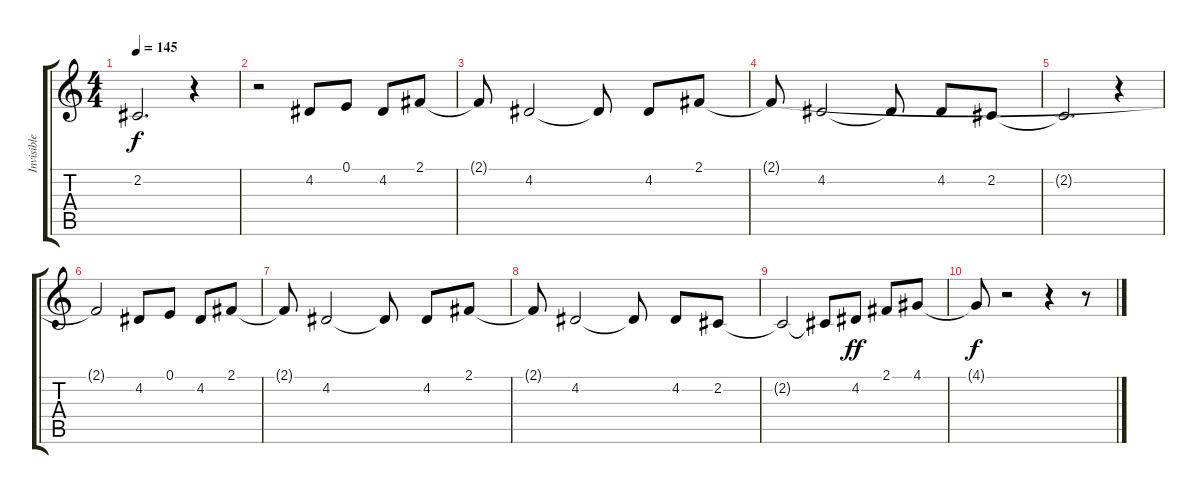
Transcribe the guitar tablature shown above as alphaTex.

\track ("Invisible Man" "Invisible ") {instrument cello}
\staff {score tabs}
\tuning (E4 B3 G3 D3 A2 E2) {hide}
\ts (4 4)
\tempo 145
\clef g2
\ks c
2.2{t}.2{d dy f} r.4 |
r.2 4.2.8 0.1.8 4.2.8 2.1.8 |
2.1{t}.8 4.2.2 4.2{t}.8 4.2.8 2.1.8 |
2.1{t}.8 4.2.2 4.2{t}.8 4.2.8 2.2.8 |
2.2{t}.2{d} r.4 |
2.1{t}.2 4.2.8 0.1.8 4.2.8 2.1.8 |
2.1{t}.8 4.2.2 4.2{t}.8 4.2.8 2.1.8 |
2.1{t}.8 4.2.2 4.2{t}.8 4.2.8 2.2.8 |
2.2{t}.2 2.2{t}.8 4.2.8{dy ff} 2.1.8 4.1.8 |
4.1{t}.8{dy f} r.2 r.4 r.8
